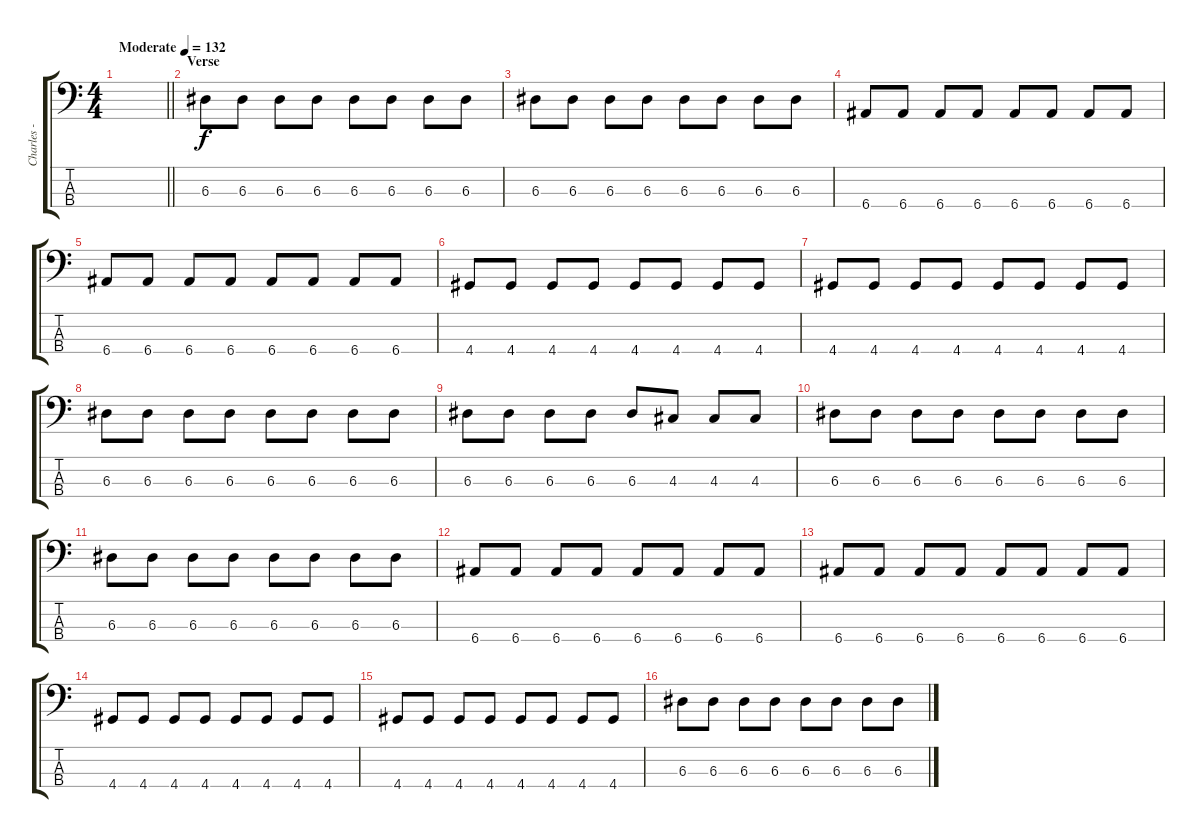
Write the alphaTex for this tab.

\track ("Charles - Bass" "Charles - ") {instrument electricbassfinger}
\staff {score tabs}
\tuning (G2 D2 A1 E1) {hide}
\ts (4 4)
\tempo (132 "Moderate")
\clef f4
\barLineRight lightlight
\ks c
|
\section ("" "Verse")
6.3.8 6.3.8 6.3.8 6.3.8 6.3.8 6.3.8 6.3.8 6.3.8 |
6.3.8 6.3.8 6.3.8 6.3.8 6.3.8 6.3.8 6.3.8 6.3.8 |
6.4.8 6.4.8 6.4.8 6.4.8 6.4.8 6.4.8 6.4.8 6.4.8 |
6.4.8 6.4.8 6.4.8 6.4.8 6.4.8 6.4.8 6.4.8 6.4.8 |
4.4.8 4.4.8 4.4.8 4.4.8 4.4.8 4.4.8 4.4.8 4.4.8 |
4.4.8 4.4.8 4.4.8 4.4.8 4.4.8 4.4.8 4.4.8 4.4.8 |
6.3.8 6.3.8 6.3.8 6.3.8 6.3.8 6.3.8 6.3.8 6.3.8 |
6.3.8 6.3.8 6.3.8 6.3.8 6.3.8 4.3.8 4.3.8 4.3.8 |
6.3.8 6.3.8 6.3.8 6.3.8 6.3.8 6.3.8 6.3.8 6.3.8 |
6.3.8 6.3.8 6.3.8 6.3.8 6.3.8 6.3.8 6.3.8 6.3.8 |
6.4.8 6.4.8 6.4.8 6.4.8 6.4.8 6.4.8 6.4.8 6.4.8 |
6.4.8 6.4.8 6.4.8 6.4.8 6.4.8 6.4.8 6.4.8 6.4.8 |
4.4.8 4.4.8 4.4.8 4.4.8 4.4.8 4.4.8 4.4.8 4.4.8 |
4.4.8 4.4.8 4.4.8 4.4.8 4.4.8 4.4.8 4.4.8 4.4.8 |
6.3.8 6.3.8 6.3.8 6.3.8 6.3.8 6.3.8 6.3.8 6.3.8
